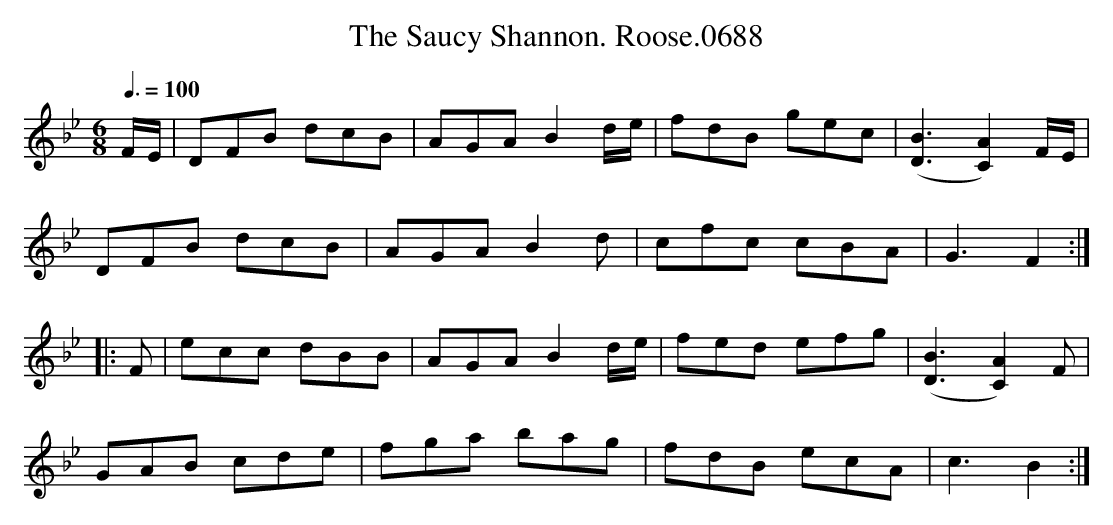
X:1
T:Saucy Shannon. Roose.0688, The
L:1/8
M:6/8
Q:3/8=100
K:Bb
F/E/|DFB dcB|AGA B2d/e/|fdB gec|([BD]3 [CA]2) F/E/|
DFB dcB|AGA B2d|cfc cBA|G3 F2:|
|:F|ecc dBB|AGA B2 d/e/|fed efg|([BD]3 [CA]2)F|
GAB cde|fga bag|fdB ecA|c3 B2:|
